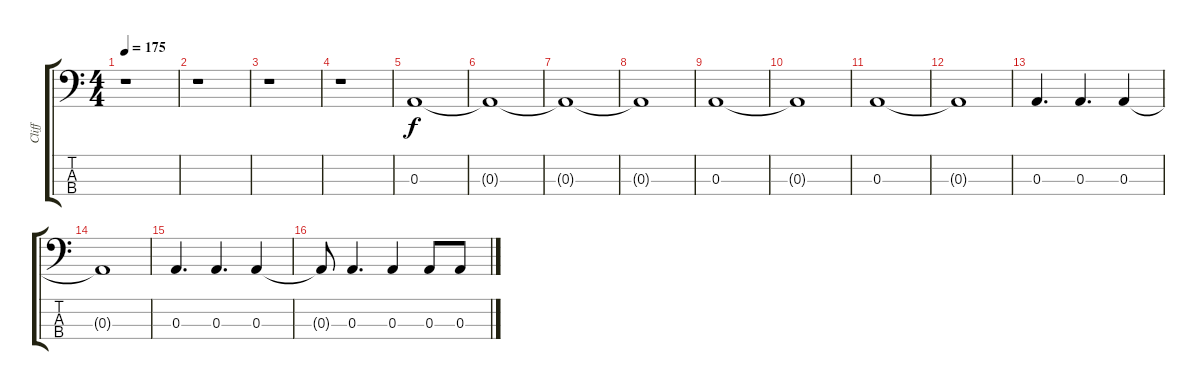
\track ("Cliff " "Cliff ") {instrument electricbassfinger}
\staff {score tabs}
\tuning (G2 D2 A1 E1) {hide}
\ts (4 4)
\tempo 175
\clef f4
\ks c
r.1{dy f instrument electricbassfinger} |
r.1 |
r.1 |
r.1 |
0.3.1 |
0.3{t}.1 |
0.3{t}.1 |
0.3{t}.1 |
0.3.1 |
0.3{t}.1 |
0.3.1 |
0.3{t}.1 |
0.3.4{d} 0.3.4{d} 0.3.4 |
0.3{t}.1 |
0.3.4{d} 0.3.4{d} 0.3.4 |
0.3{t}.8 0.3.4{d} 0.3.4 0.3.8 0.3.8
